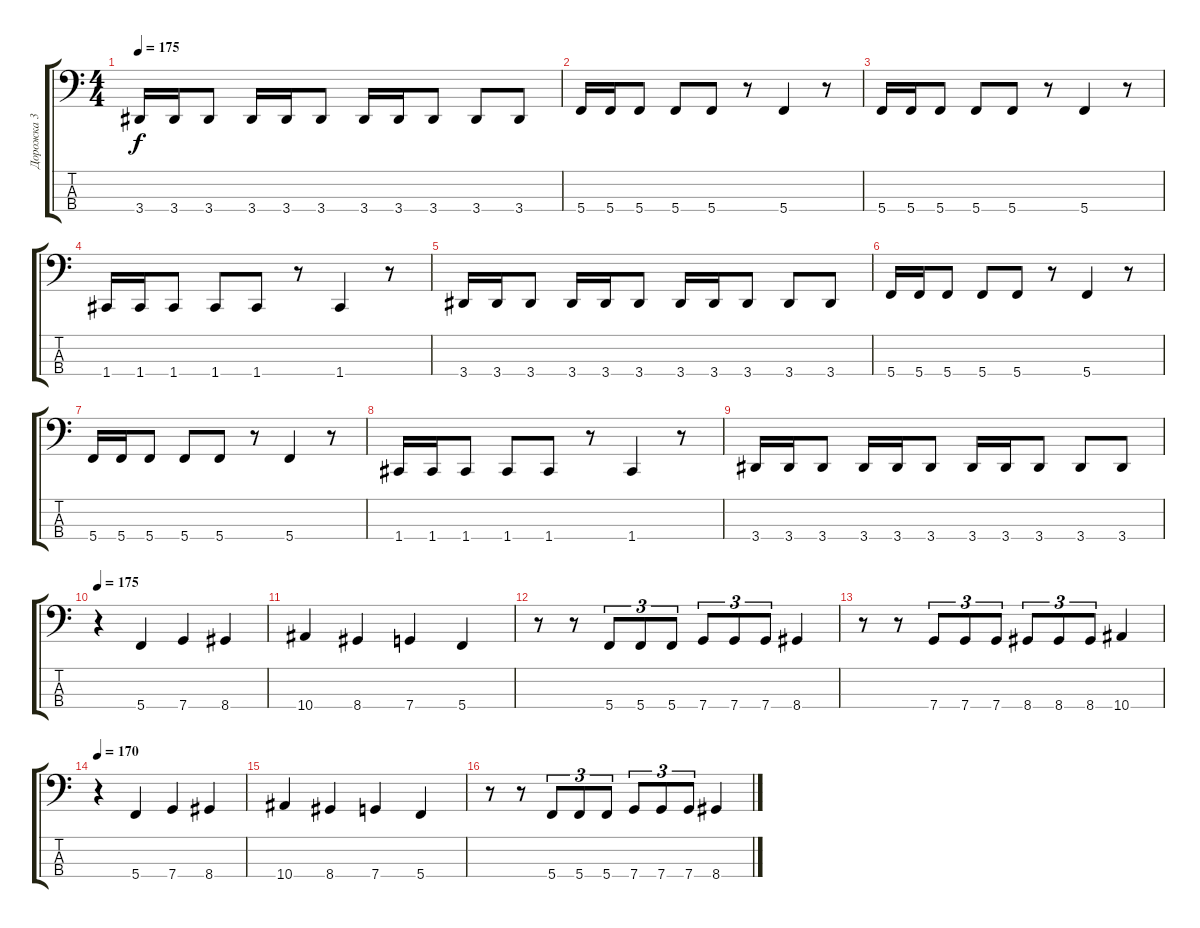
\track ("Дорожка 3" "Дорожка 3") {instrument electricbasspick}
\staff {score tabs}
\tuning (F2 C2 G1 C1) {hide}
\ts (4 4)
\tempo 175
\clef f4
\ks c
3.4.16{dy f} 3.4.16 3.4.8 3.4.16 3.4.16 3.4.8 3.4.16 3.4.16 3.4.8 3.4.8 3.4.8 |
5.4.16 5.4.16 5.4.8 5.4.8 5.4.8 r.8 5.4.4 r.8 |
5.4.16 5.4.16 5.4.8 5.4.8 5.4.8 r.8 5.4.4 r.8 |
1.4.16 1.4.16 1.4.8 1.4.8 1.4.8 r.8 1.4.4 r.8 |
3.4.16 3.4.16 3.4.8 3.4.16 3.4.16 3.4.8 3.4.16 3.4.16 3.4.8 3.4.8 3.4.8 |
5.4.16 5.4.16 5.4.8 5.4.8 5.4.8 r.8 5.4.4 r.8 |
5.4.16 5.4.16 5.4.8 5.4.8 5.4.8 r.8 5.4.4 r.8 |
1.4.16 1.4.16 1.4.8 1.4.8 1.4.8 r.8 1.4.4 r.8 |
3.4.16 3.4.16 3.4.8 3.4.16 3.4.16 3.4.8 3.4.16 3.4.16 3.4.8 3.4.8 3.4.8 |
\tempo 175
r.4 5.4.4 7.4.4 8.4.4 |
10.4.4 8.4.4 7.4.4 5.4.4 |
r.8 r.8 5.4.8{tu (3 2)} 5.4.8{tu (3 2)} 5.4.8{tu (3 2)} 7.4.8{tu (3 2)} 7.4.8{tu (3 2)} 7.4.8{tu (3 2)} 8.4.4 |
r.8 r.8 7.4.8{tu (3 2)} 7.4.8{tu (3 2)} 7.4.8{tu (3 2)} 8.4.8{tu (3 2)} 8.4.8{tu (3 2)} 8.4.8{tu (3 2)} 10.4.4 |
\tempo 170
r.4 5.4.4 7.4.4 8.4.4 |
10.4.4 8.4.4 7.4.4 5.4.4 |
r.8 r.8 5.4.8{tu (3 2)} 5.4.8{tu (3 2)} 5.4.8{tu (3 2)} 7.4.8{tu (3 2)} 7.4.8{tu (3 2)} 7.4.8{tu (3 2)} 8.4.4
